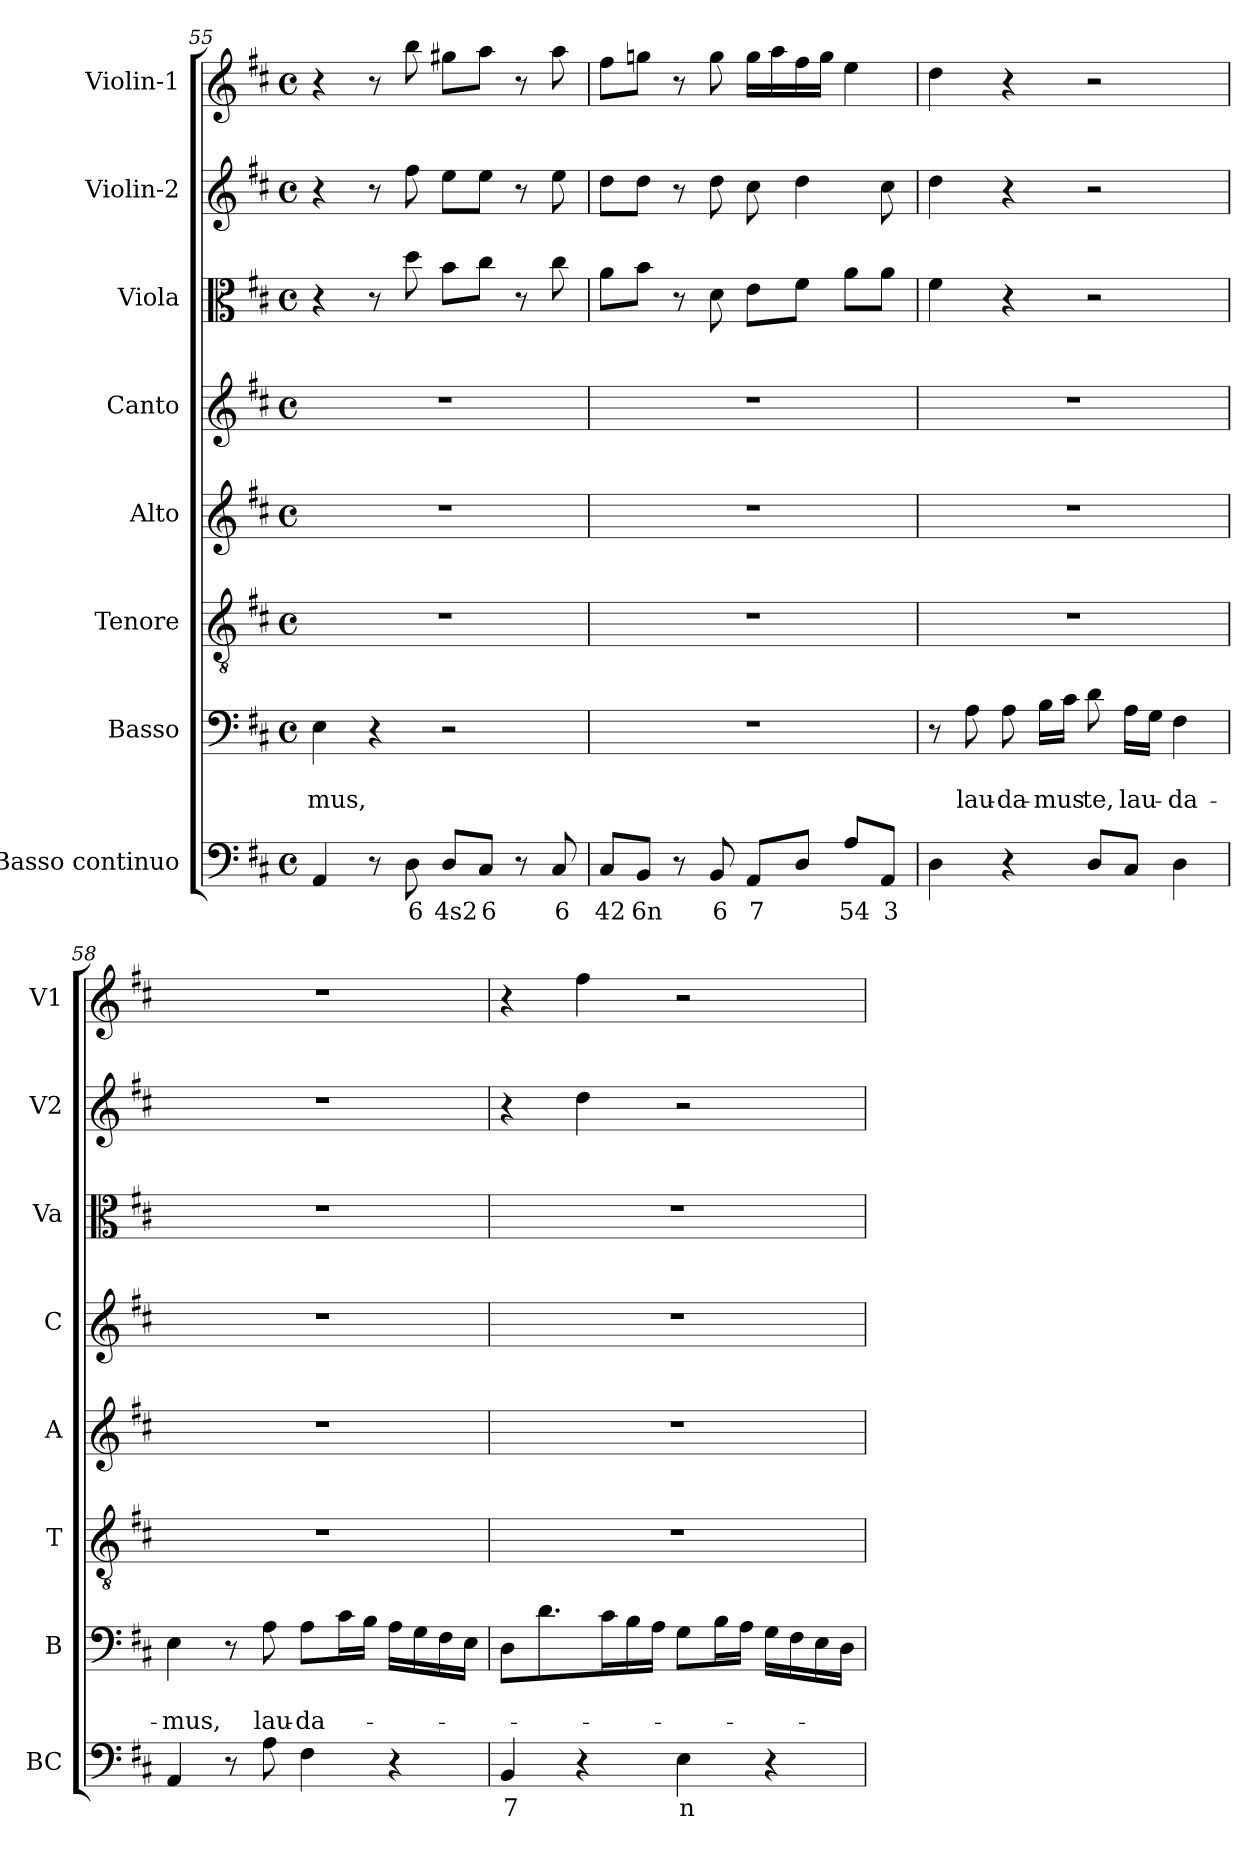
**kern	**text	**kern	**text	**text	**kern	**kern	**kern	**kern	**kern	**kern
*part8	*part8	*part7	*part7	*part7	*part6	*part5	*part4	*part3	*part2	*part1
*staff8	*staff8	*staff7	*staff7	*staff7	*staff6	*staff5	*staff4	*staff3	*staff2	*staff1
*I"Basso continuo	*	*I"Basso	*	*	*I"Tenore	*I"Alto	*I"Canto	*I"Viola	*I"Violin-2	*I"Violin-1
*I'BC	*	*I'B	*	*	*I'T	*I'A	*I'C	*I'Va	*I'V2	*I'V1
!!LO:PB:g=z
*clefF4	*	*clefF4	*	*	*clefGv2	*clefG2	*clefG2	*clefC3	*clefG2	*clefG2
*k[f#c#]	*	*k[f#c#]	*	*	*k[f#c#]	*k[f#c#]	*k[f#c#]	*k[f#c#]	*k[f#c#]	*k[f#c#]
*D:	*	*D:	*	*	*D:	*D:	*D:	*D:	*D:	*D:
*M4/4	*	*M4/4	*	*	*M4/4	*M4/4	*M4/4	*M4/4	*M4/4	*M4/4
*met(c)	*	*met(c)	*	*	*met(c)	*met(c)	*met(c)	*met(c)	*met(c)	*met(c)
=55	=55	=55	=55	=55	=55	=55	=55	=55	=55	=55
!	!	!	!	!LO:LY:b	!	!	!	!	!	!
4AA/	.	4E\	.	-mus,	1r	1r	1r	4r	4r	4r
8r	.	4r	.	.	.	.	.	8r	8r	8r
!	!LO:LY:b	!	!	!	!	!	!	!	!	!
8D\	6	.	.	.	.	.	.	8dd\	8ff#\	8bb\
!	!LO:LY:b	!	!	!	!	!	!	!	!	!
8D/L	4s2	2r	.	.	.	.	.	8b\L	8ee\L	8gg#X\L
!	!LO:LY:b	!	!	!	!	!	!	!	!	!
8C#/J	6	.	.	.	.	.	.	8cc#\J	8ee\J	8aa\J
8r	.	.	.	.	.	.	.	8r	8r	8r
!	!LO:LY:b	!	!	!	!	!	!	!	!	!
8C#/	6	.	.	.	.	.	.	8cc#\	8ee\	8aa\
=56	=56	=56	=56	=56	=56	=56	=56	=56	=56	=56
!	!LO:LY:b	!	!	!	!	!	!	!	!	!
8C#/L	42	1r	.	.	1r	1r	1r	8a\L	8dd\L	8ff#\L
!	!LO:LY:b	!	!	!	!	!	!	!	!	!
8BB/J	6n	.	.	.	.	.	.	8b\J	8dd\J	8ggni\J
8r	.	.	.	.	.	.	.	8r	8r	8r
!	!LO:LY:b	!	!	!	!	!	!	!	!	!
8BB/	6	.	.	.	.	.	.	8d\	8dd\	8gg\
!	!LO:LY:b	!	!	!	!	!	!	!	!	!
8AA/L	7	.	.	.	.	.	.	8e\L	8cc#\	16gg\LL
.	.	.	.	.	.	.	.	.	.	16aa\
8D/J	.	.	.	.	.	.	.	8f#\J	4dd\	16ff#\
.	.	.	.	.	.	.	.	.	.	16gg\JJ
!	!LO:LY:b	!	!	!	!	!	!	!	!	!
8A/L	54	.	.	.	.	.	.	8a\L	.	4ee\
!	!LO:LY:b	!	!	!	!	!	!	!	!	!
8AA/J	3	.	.	.	.	.	.	8a\J	8cc#\	.
=57	=57	=57	=57	=57	=57	=57	=57	=57	=57	=57
4D\	.	8r	.	.	1r	1r	1r	4f#\	4dd\	4dd\
!	!	!	!	!LO:LY:b	!	!	!	!	!	!
.	.	8A\	.	lau-	.	.	.	.	.	.
!	!	!	!	!LO:LY:b	!	!	!	!	!	!
4r	.	8A\	.	-da-	.	.	.	4r	4r	4r
!	!	!	!	!LO:LY:b	!	!	!	!	!	!
.	.	16B\LL	.	-mus	.	.	.	.	.	.
.	.	16c#\JJ	.	.	.	.	.	.	.	.
!	!	!	!	!LO:LY:b	!	!	!	!	!	!
8D/L	.	8d\	.	te,	.	.	.	2r	2r	2r
!	!	!	!	!LO:LY:b	!	!	!	!	!	!
8C#/J	.	16A\LL	.	lau-	.	.	.	.	.	.
.	.	16G\JJ	.	.	.	.	.	.	.	.
!	!	!	!	!LO:LY:b	!	!	!	!	!	!
4D\	.	4F#\	.	-da-	.	.	.	.	.	.
=58	=58	=58	=58	=58	=58	=58	=58	=58	=58	=58
!	!	!	!	!LO:LY:b	!	!	!	!	!	!
4AA/	.	4E\	.	-mus,	1r	1r	1r	1r	1r	1r
8r	.	8r	.	.	.	.	.	.	.	.
!	!	!	!	!LO:LY:b	!	!	!	!	!	!
8A\	.	8A\	.	lau-	.	.	.	.	.	.
!	!	!	!	!LO:LY:b	!	!	!	!	!	!
4F#\	.	8A\L	.	-da-	.	.	.	.	.	.
.	.	16c#\L	.	.	.	.	.	.	.	.
.	.	16B\JJ	.	.	.	.	.	.	.	.
4r	.	16A\LL	.	.	.	.	.	.	.	.
.	.	16G\	.	.	.	.	.	.	.	.
.	.	16F#\	.	.	.	.	.	.	.	.
.	.	16E\JJ	.	.	.	.	.	.	.	.
!!LO:LB:g=z
=59	=59	=59	=59	=59	=59	=59	=59	=59	=59	=59
!	!LO:LY:b	!	!	!	!	!	!	!	!	!
4BB/	7	8D\L	.	.	1r	1r	1r	1r	4r	4r
.	.	8.d\	.	.	.	.	.	.	.	.
4r	.	.	.	.	.	.	.	.	4dd\	4ff#\
.	.	16c#\L	.	.	.	.	.	.	.	.
.	.	16B\	.	.	.	.	.	.	.	.
.	.	16A\JJ	.	.	.	.	.	.	.	.
!	!LO:LY:b	!	!	!	!	!	!	!	!	!
4E\	n	8G\L	.	.	.	.	.	.	2r	2r
.	.	16B\L	.	.	.	.	.	.	.	.
.	.	16A\JJ	.	.	.	.	.	.	.	.
4r	.	16G\LL	.	.	.	.	.	.	.	.
.	.	16F#\	.	.	.	.	.	.	.	.
.	.	16E\	.	.	.	.	.	.	.	.
.	.	16D\JJ	.	.	.	.	.	.	.	.
=	=	=	=	=	=	=	=	=	=	=
*-	*-	*-	*-	*-	*-	*-	*-	*-	*-	*-
